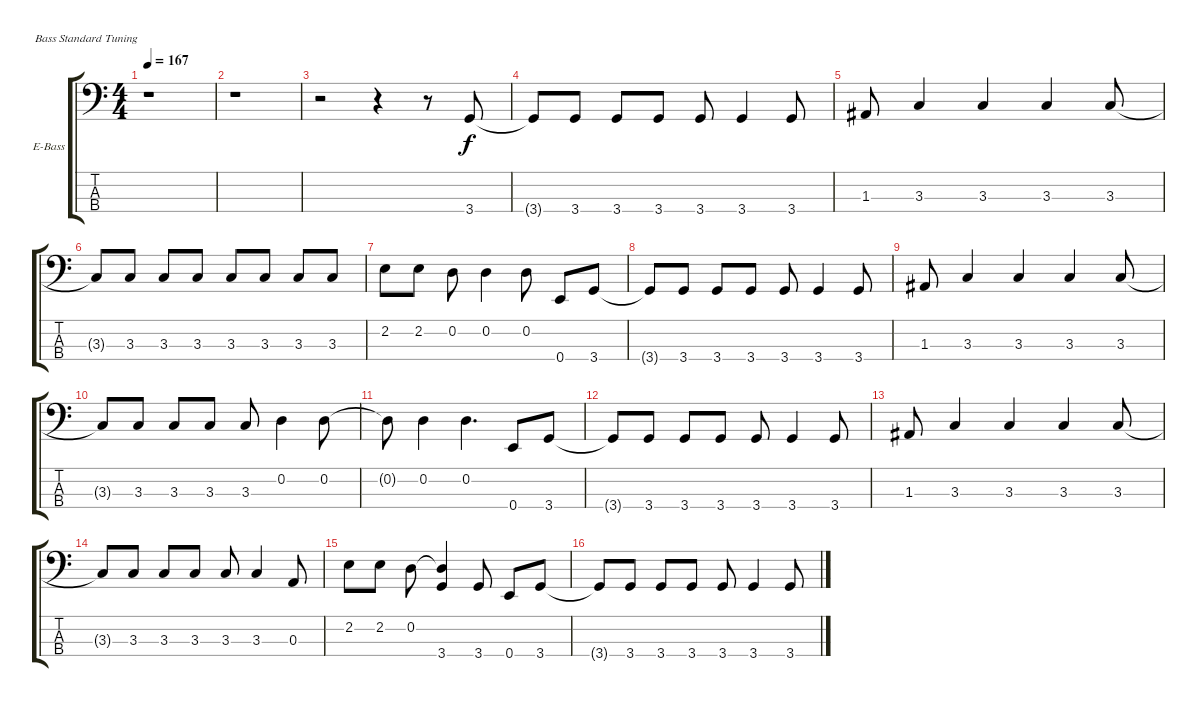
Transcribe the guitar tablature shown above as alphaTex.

\bracketExtendMode groupsimilarinstruments
\firstSystemTrackNameOrientation horizontal
\otherSystemsTrackNameOrientation horizontal
\track ("Bass" "E-Bass") {instrument slapbass2}
\staff {score tabs}
\tuning (G2 D2 A1 E1)
\ts (4 4)
\tempo 167
\clef f4
\ks c
r.1{dy f instrument slapbass2} |
r.1 |
r.2 r.4 r.8 3.4.8 |
3.4{t}.8 3.4.8 3.4.8 3.4.8 3.4.8 3.4.4 3.4.8 |
1.3.8 3.3.4 3.3.4 3.3.4 3.3.8 |
3.3{t}.8 3.3.8 3.3.8 3.3.8 3.3.8 3.3.8 3.3.8 3.3.8 |
2.2.8 2.2.8 0.2.8 0.2.4 0.2.8 0.4.8 3.4.8 |
3.4{t}.8 3.4.8 3.4.8 3.4.8 3.4.8 3.4.4 3.4.8 |
1.3.8 3.3.4 3.3.4 3.3.4 3.3.8 |
3.3{t}.8 3.3.8 3.3.8 3.3.8 3.3.8 0.2.4 0.2.8 |
0.2{t}.8 0.2.4 0.2.4{d} 0.4.8 3.4.8 |
3.4{t}.8 3.4.8 3.4.8 3.4.8 3.4.8 3.4.4 3.4.8 |
1.3.8 3.3.4 3.3.4 3.3.4 3.3.8 |
3.3{t}.8 3.3.8 3.3.8 3.3.8 3.3.8 3.3.4 0.3.8 |
2.2.8 2.2.8 0.2.8 (3.4 0.2{t}).4 3.4.8 0.4.8 3.4.8 |
3.4{t}.8 3.4.8 3.4.8 3.4.8 3.4.8 3.4.4 3.4.8
